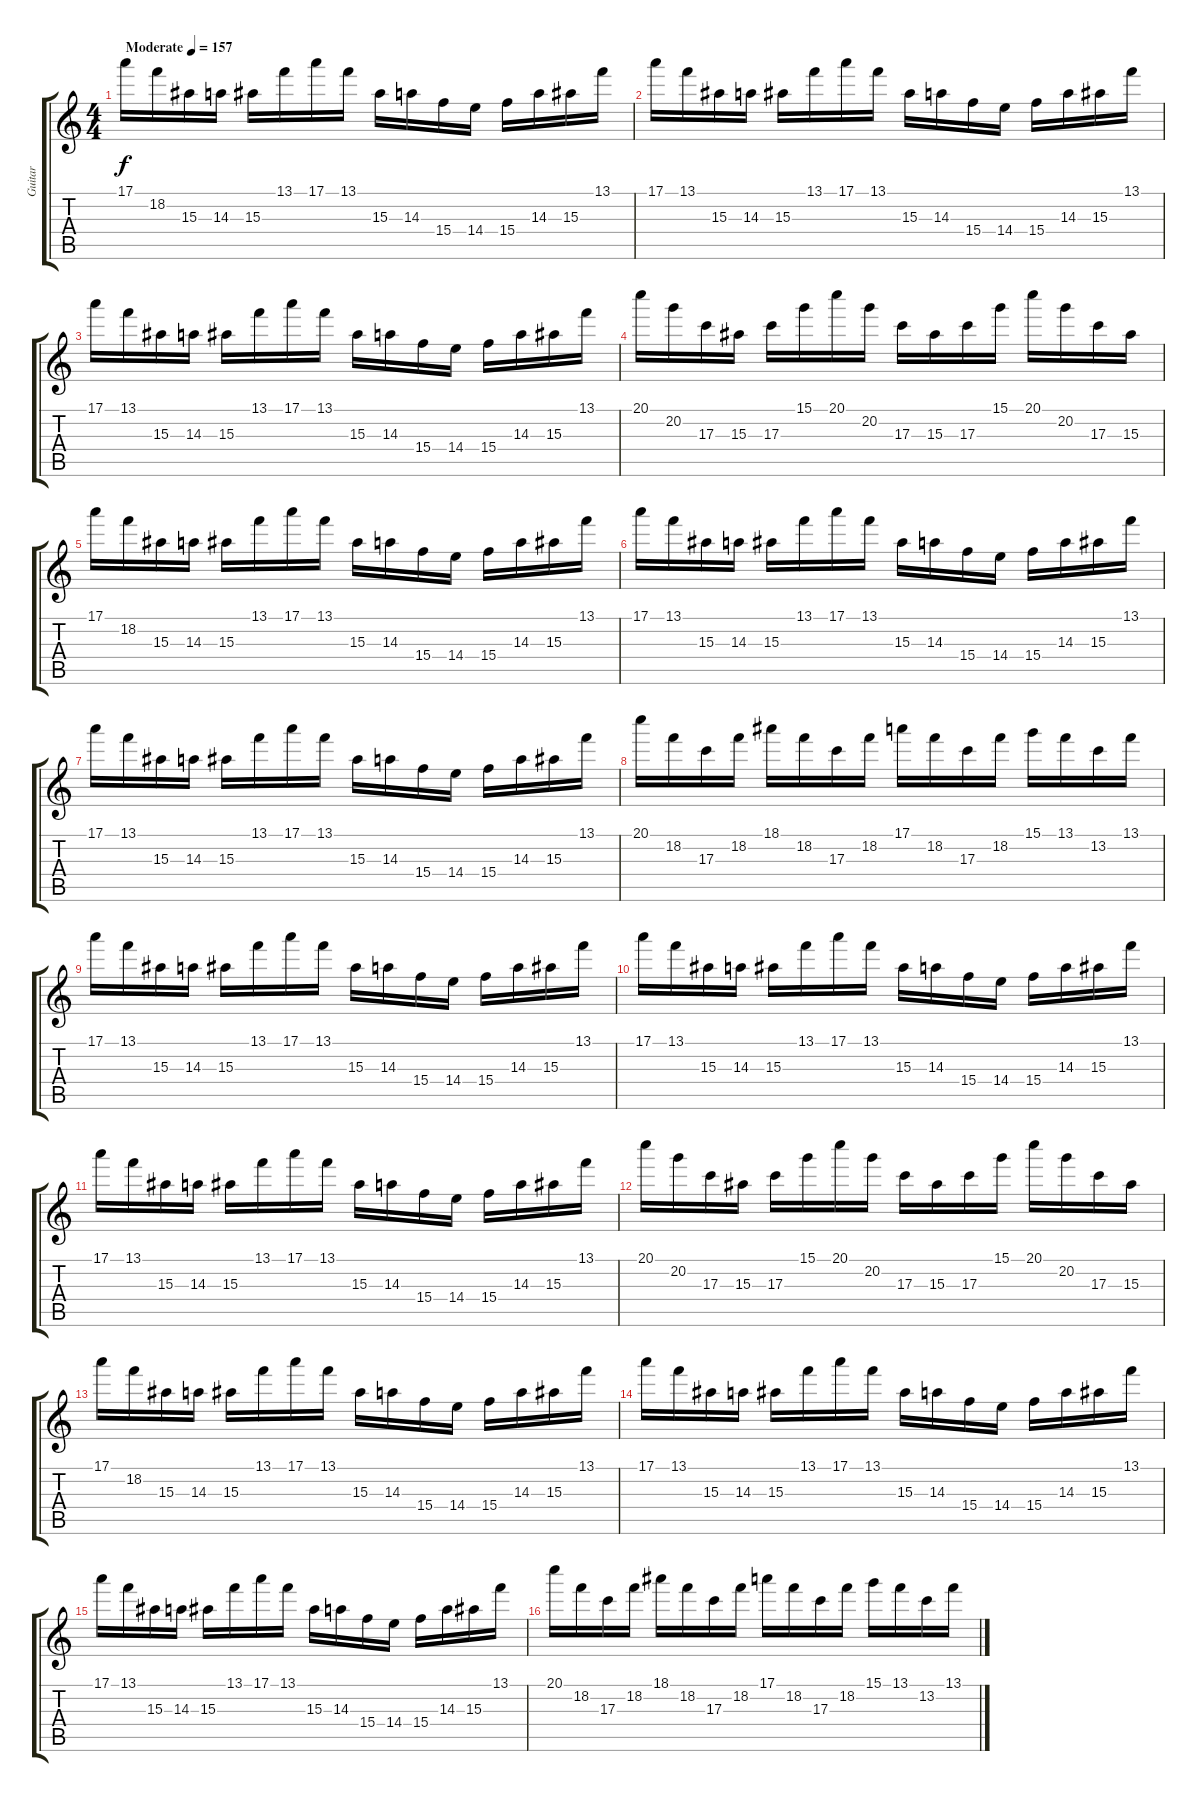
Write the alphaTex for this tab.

\track ("Guitar " "Guitar ") {instrument distortionguitar}
\staff {score tabs}
\tuning (E4 B3 G3 D3 A2 E2) {hide}
\ts (4 4)
\tempo (157 "Moderate")
\clef g2
\ks c
17.1.16{dy f instrument distortionguitar} 18.2.16 15.3.16 14.3.16 15.3.16 13.1.16 17.1.16 13.1.16 15.3.16 14.3.16 15.4.16 14.4.16 15.4.16 14.3.16 15.3.16 13.1.16 |
17.1.16 13.1.16 15.3.16 14.3.16 15.3.16 13.1.16 17.1.16 13.1.16 15.3.16 14.3.16 15.4.16 14.4.16 15.4.16 14.3.16 15.3.16 13.1.16 |
17.1.16 13.1.16 15.3.16 14.3.16 15.3.16 13.1.16 17.1.16 13.1.16 15.3.16 14.3.16 15.4.16 14.4.16 15.4.16 14.3.16 15.3.16 13.1.16 |
20.1.16 20.2.16 17.3.16 15.3.16 17.3.16 15.1.16 20.1.16 20.2.16 17.3.16 15.3.16 17.3.16 15.1.16 20.1.16 20.2.16 17.3.16 15.3.16 |
17.1.16 18.2.16 15.3.16 14.3.16 15.3.16 13.1.16 17.1.16 13.1.16 15.3.16 14.3.16 15.4.16 14.4.16 15.4.16 14.3.16 15.3.16 13.1.16 |
17.1.16 13.1.16 15.3.16 14.3.16 15.3.16 13.1.16 17.1.16 13.1.16 15.3.16 14.3.16 15.4.16 14.4.16 15.4.16 14.3.16 15.3.16 13.1.16 |
17.1.16 13.1.16 15.3.16 14.3.16 15.3.16 13.1.16 17.1.16 13.1.16 15.3.16 14.3.16 15.4.16 14.4.16 15.4.16 14.3.16 15.3.16 13.1.16 |
20.1.16 18.2.16 17.3.16 18.2.16 18.1.16 18.2.16 17.3.16 18.2.16 17.1.16 18.2.16 17.3.16 18.2.16 15.1.16 13.1.16 13.2.16 13.1.16 |
17.1.16 13.1.16 15.3.16 14.3.16 15.3.16 13.1.16 17.1.16 13.1.16 15.3.16 14.3.16 15.4.16 14.4.16 15.4.16 14.3.16 15.3.16 13.1.16 |
17.1.16 13.1.16 15.3.16 14.3.16 15.3.16 13.1.16 17.1.16 13.1.16 15.3.16 14.3.16 15.4.16 14.4.16 15.4.16 14.3.16 15.3.16 13.1.16 |
17.1.16 13.1.16 15.3.16 14.3.16 15.3.16 13.1.16 17.1.16 13.1.16 15.3.16 14.3.16 15.4.16 14.4.16 15.4.16 14.3.16 15.3.16 13.1.16 |
20.1.16 20.2.16 17.3.16 15.3.16 17.3.16 15.1.16 20.1.16 20.2.16 17.3.16 15.3.16 17.3.16 15.1.16 20.1.16 20.2.16 17.3.16 15.3.16 |
17.1.16 18.2.16 15.3.16 14.3.16 15.3.16 13.1.16 17.1.16 13.1.16 15.3.16 14.3.16 15.4.16 14.4.16 15.4.16 14.3.16 15.3.16 13.1.16 |
17.1.16 13.1.16 15.3.16 14.3.16 15.3.16 13.1.16 17.1.16 13.1.16 15.3.16 14.3.16 15.4.16 14.4.16 15.4.16 14.3.16 15.3.16 13.1.16 |
17.1.16 13.1.16 15.3.16 14.3.16 15.3.16 13.1.16 17.1.16 13.1.16 15.3.16 14.3.16 15.4.16 14.4.16 15.4.16 14.3.16 15.3.16 13.1.16 |
20.1.16 18.2.16 17.3.16 18.2.16 18.1.16 18.2.16 17.3.16 18.2.16 17.1.16 18.2.16 17.3.16 18.2.16 15.1.16 13.1.16 13.2.16 13.1.16
